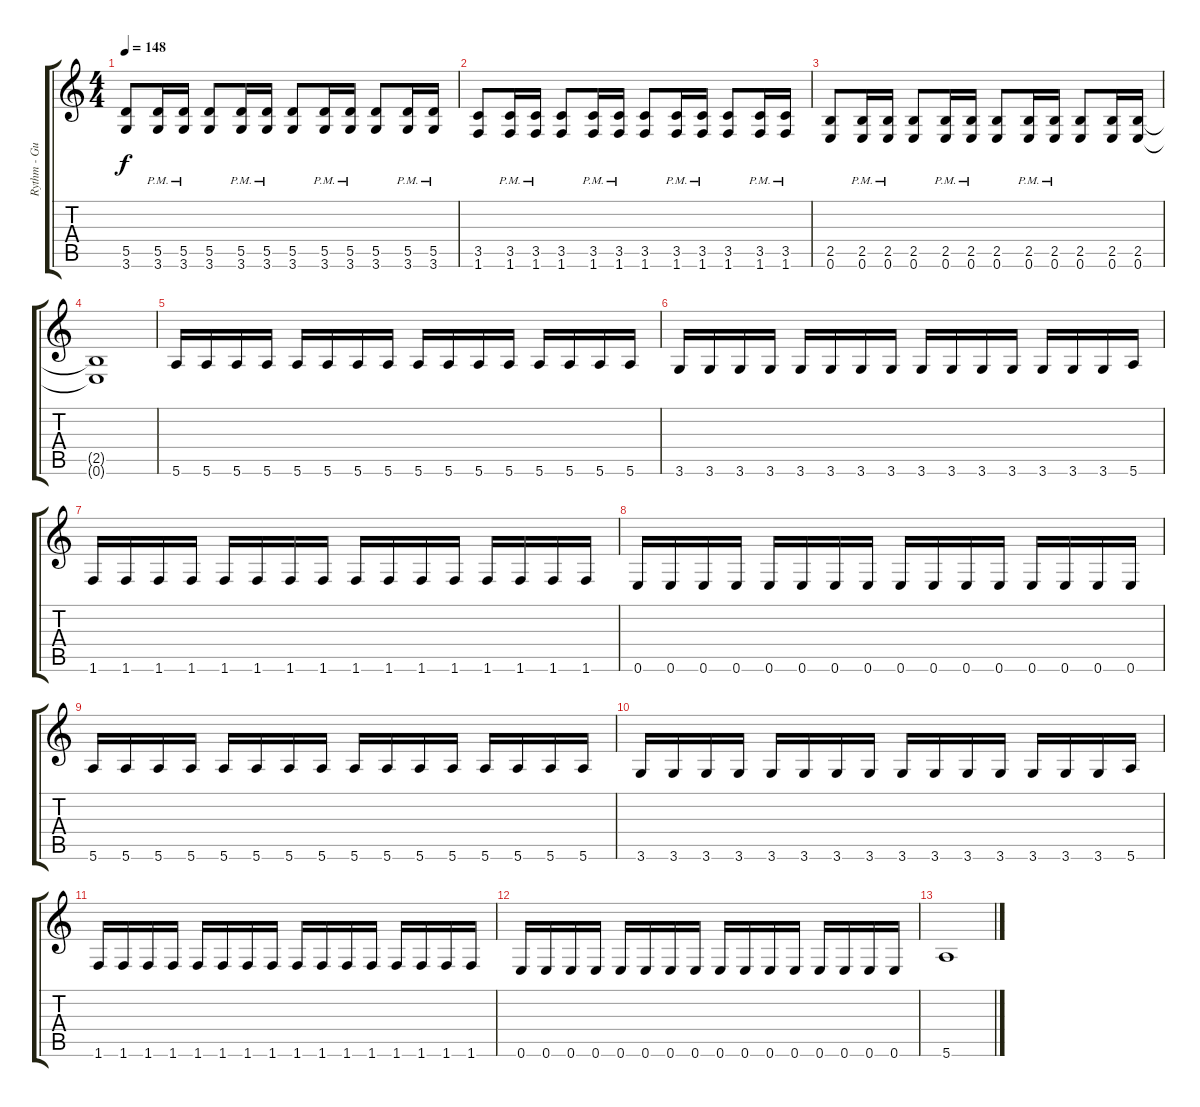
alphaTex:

\track ("Rythm - Guitar" "Rythm - Gu") {instrument distortionguitar}
\staff {score tabs}
\tuning (E4 B3 G3 D3 A2 E2) {hide}
\ts (4 4)
\tempo 148
\clef g2
\ks c
(5.5 3.6).8{dy f} (5.5{pm} 3.6{pm}).16 (5.5{pm} 3.6{pm}).16 (5.5 3.6).8 (5.5{pm} 3.6{pm}).16 (5.5{pm} 3.6{pm}).16 (5.5 3.6).8 (5.5{pm} 3.6{pm}).16 (5.5{pm} 3.6{pm}).16 (5.5 3.6).8 (5.5{pm} 3.6{pm}).16 (5.5{pm} 3.6{pm}).16 |
(3.5 1.6).8 (3.5{pm} 1.6{pm}).16 (3.5{pm} 1.6{pm}).16 (3.5 1.6).8 (3.5{pm} 1.6{pm}).16 (3.5{pm} 1.6{pm}).16 (3.5 1.6).8 (3.5{pm} 1.6{pm}).16 (3.5{pm} 1.6{pm}).16 (3.5 1.6).8 (3.5{pm} 1.6{pm}).16 (3.5{pm} 1.6{pm}).16 |
(2.5 0.6).8 (2.5{pm} 0.6{pm}).16 (2.5{pm} 0.6{pm}).16 (2.5 0.6).8 (2.5{pm} 0.6{pm}).16 (2.5{pm} 0.6{pm}).16 (2.5 0.6).8 (2.5{pm} 0.6{pm}).16 (2.5{pm} 0.6{pm}).16 (2.5 0.6).8 (2.5 0.6).16 (2.5 0.6).16 |
(2.5{t} 0.6{t}).1 |
5.6.16 5.6.16 5.6.16 5.6.16 5.6.16 5.6.16 5.6.16 5.6.16 5.6.16 5.6.16 5.6.16 5.6.16 5.6.16 5.6.16 5.6.16 5.6.16 |
3.6.16 3.6.16 3.6.16 3.6.16 3.6.16 3.6.16 3.6.16 3.6.16 3.6.16 3.6.16 3.6.16 3.6.16 3.6.16 3.6.16 3.6.16 5.6.16 |
1.6.16 1.6.16 1.6.16 1.6.16 1.6.16 1.6.16 1.6.16 1.6.16 1.6.16 1.6.16 1.6.16 1.6.16 1.6.16 1.6.16 1.6.16 1.6.16 |
0.6.16 0.6.16 0.6.16 0.6.16 0.6.16 0.6.16 0.6.16 0.6.16 0.6.16 0.6.16 0.6.16 0.6.16 0.6.16 0.6.16 0.6.16 0.6.16 |
5.6.16 5.6.16 5.6.16 5.6.16 5.6.16 5.6.16 5.6.16 5.6.16 5.6.16 5.6.16 5.6.16 5.6.16 5.6.16 5.6.16 5.6.16 5.6.16 |
3.6.16 3.6.16 3.6.16 3.6.16 3.6.16 3.6.16 3.6.16 3.6.16 3.6.16 3.6.16 3.6.16 3.6.16 3.6.16 3.6.16 3.6.16 5.6.16 |
1.6.16 1.6.16 1.6.16 1.6.16 1.6.16 1.6.16 1.6.16 1.6.16 1.6.16 1.6.16 1.6.16 1.6.16 1.6.16 1.6.16 1.6.16 1.6.16 |
0.6.16 0.6.16 0.6.16 0.6.16 0.6.16 0.6.16 0.6.16 0.6.16 0.6.16 0.6.16 0.6.16 0.6.16 0.6.16 0.6.16 0.6.16 0.6.16 |
5.6.1
